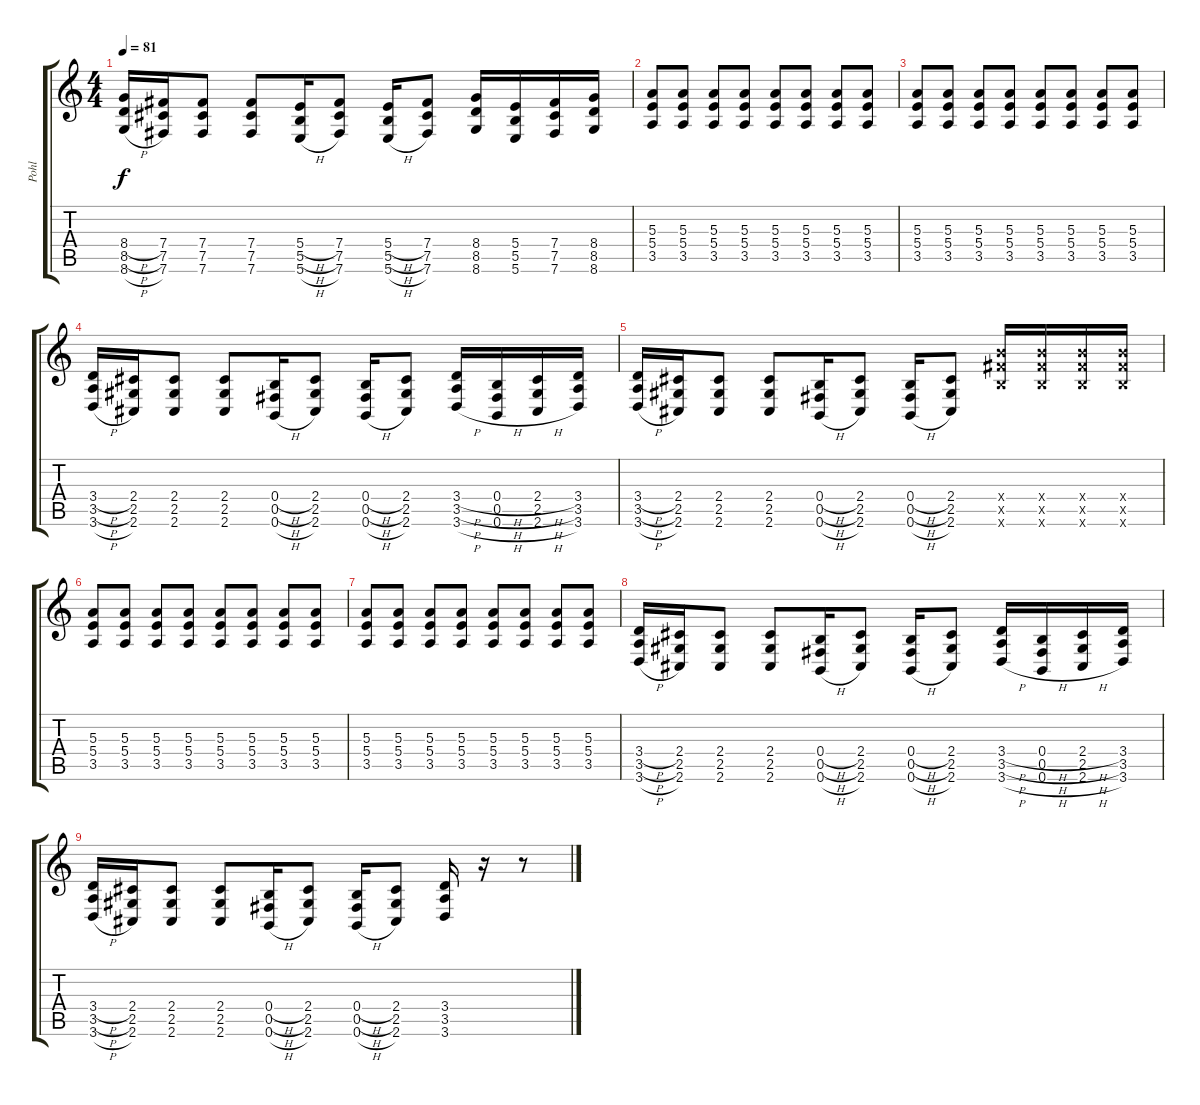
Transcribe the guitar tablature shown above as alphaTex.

\track ("Pohl" "Pohl") {instrument distortionguitar}
\staff {score tabs}
\tuning (Db4 Ab3 E3 B2 Gb2 B1) {hide}
\ts (4 4)
\tempo 81
\clef g2
\ks c
(8.4{h} 8.5{h} 8.6{h}).16{dy f} (7.4 7.5 7.6).16 (7.4 7.5 7.6).8 (7.4 7.5 7.6).8 (5.4{h} 5.5{h} 5.6{h}).16 (7.4 7.5 7.6).8 (5.4{h} 5.5{h} 5.6{h}).16 (7.4 7.5 7.6).8 (8.4 8.5 8.6).16 (5.4 5.5 5.6).16 (7.4 7.5 7.6).16 (8.4 8.5 8.6).16 |
(5.3 5.4 3.5).8 (5.3 5.4 3.5).8 (5.3 5.4 3.5).8 (5.3 5.4 3.5).8 (5.3 5.4 3.5).8 (5.3 5.4 3.5).8 (5.3 5.4 3.5).8 (5.3 5.4 3.5).8 |
(5.3 5.4 3.5).8 (5.3 5.4 3.5).8 (5.3 5.4 3.5).8 (5.3 5.4 3.5).8 (5.3 5.4 3.5).8 (5.3 5.4 3.5).8 (5.3 5.4 3.5).8 (5.3 5.4 3.5).8 |
(3.4{h} 3.5{h} 3.6{h}).16{volume 13 balance 16} (2.4 2.5 2.6).16 (2.4 2.5 2.6).8 (2.4 2.5 2.6).8 (0.4{h} 0.5{h} 0.6{h}).16 (2.4 2.5 2.6).8 (0.4{h} 0.5{h} 0.6{h}).16 (2.4 2.5 2.6).8 (3.4{h} 3.5{h} 3.6{h}).16 (0.4{h} 0.5{h} 0.6{h}).16 (2.4{h} 2.5{h} 2.6{h}).16 (3.4 3.5 3.6).16 |
(3.4{h} 3.5{h} 3.6{h}).16 (2.4 2.5 2.6).16 (2.4 2.5 2.6).8 (2.4 2.5 2.6).8 (0.4{h} 0.5{h} 0.6{h}).16 (2.4 2.5 2.6).8 (0.4{h} 0.5{h} 0.6{h}).16 (2.4 2.5 2.6).8 (12.4{x} 12.5{x} 12.6{x}).16 (12.4{x} 12.5{x} 12.6{x}).16 (12.4{x} 12.5{x} 12.6{x}).16 (12.4{x} 12.5{x} 12.6{x}).16 |
(5.3 5.4 3.5).8{volume 15 balance 8} (5.3 5.4 3.5).8 (5.3 5.4 3.5).8 (5.3 5.4 3.5).8 (5.3 5.4 3.5).8 (5.3 5.4 3.5).8 (5.3 5.4 3.5).8 (5.3 5.4 3.5).8 |
(5.3 5.4 3.5).8 (5.3 5.4 3.5).8 (5.3 5.4 3.5).8 (5.3 5.4 3.5).8 (5.3 5.4 3.5).8 (5.3 5.4 3.5).8 (5.3 5.4 3.5).8 (5.3 5.4 3.5).8 |
(3.4{h} 3.5{h} 3.6{h}).16{volume 13 balance 16} (2.4 2.5 2.6).16 (2.4 2.5 2.6).8 (2.4 2.5 2.6).8 (0.4{h} 0.5{h} 0.6{h}).16 (2.4 2.5 2.6).8 (0.4{h} 0.5{h} 0.6{h}).16 (2.4 2.5 2.6).8 (3.4{h} 3.5{h} 3.6{h}).16 (0.4{h} 0.5{h} 0.6{h}).16 (2.4{h} 2.5{h} 2.6{h}).16 (3.4 3.5 3.6).16 |
(3.4{h} 3.5{h} 3.6{h}).16 (2.4 2.5 2.6).16 (2.4 2.5 2.6).8 (2.4 2.5 2.6).8 (0.4{h} 0.5{h} 0.6{h}).16 (2.4 2.5 2.6).8 (0.4{h} 0.5{h} 0.6{h}).16 (2.4 2.5 2.6).8 (3.4 3.5 3.6).16 r.16 r.8
